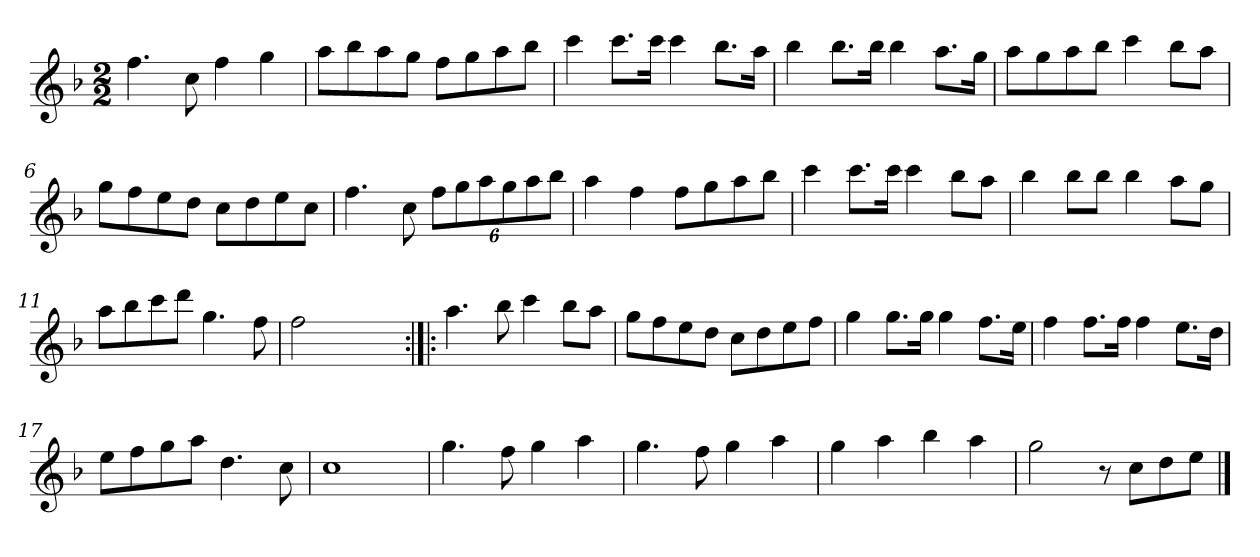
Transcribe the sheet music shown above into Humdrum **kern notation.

**kern
*part1
*staff1
*clefG2
*k[b-]
*F:
*M2/2
*MM120
=1
4.ff
8cc
4ff
4gg
=2
8aa\L
8bb-\
8aa\
8gg\J
8ff\L
8gg\
8aa\
8bb-\J
=3
4ccc
8.ccc\L
16ccc\Jk
4ccc
8.bb-\L
16aa\Jk
=4
4bb-
8.bb-\L
16bb-\Jk
4bb-
8.aa\L
16gg\Jk
=5
8aa\L
8gg\
8aa\
8bb-\J
4ccc
8bb-\L
8aa\J
=6
8gg\L
8ff\
8ee\
8dd\J
8cc\L
8dd\
8ee\
8cc\J
=7
4.ff
8cc
12ff\L
12gg\
12aa\
12gg\
12aa\
12bb-\J
=8
4aa
4ff
8ff\L
8gg\
8aa\
8bb-\J
=9
4ccc
8.ccc\L
16ccc\Jk
4ccc
8bb-\L
8aa\J
=10
4bb-
8bb-\L
8bb-\J
4bb-
8aa\L
8gg\J
=11
8aa\L
8bb-\
8ccc\
8ddd\J
4.gg
8ff
=12
2ff
2ryy
=13:|!|:
4.aa
8bb-
4ccc
8bb-\L
8aa\J
=14
8gg\L
8ff\
8ee\
8dd\J
8cc\L
8dd\
8ee\
8ff\J
=15
4gg
8.gg\L
16gg\Jk
4gg
8.ff\L
16ee\Jk
=16
4ff
8.ff\L
16ff\Jk
4ff
8.ee\L
16dd\Jk
=17
8ee\L
8ff\
8gg\
8aa\J
4.dd
8cc
=18
1cc
=19
4.gg
8ff
4gg
4aa
=20
4.gg
8ff
4gg
4aa
=21
4gg
4aa
4bb-
4aa
=22
2gg
8r
8cc\L
8dd\
8ee\J
==
*-
